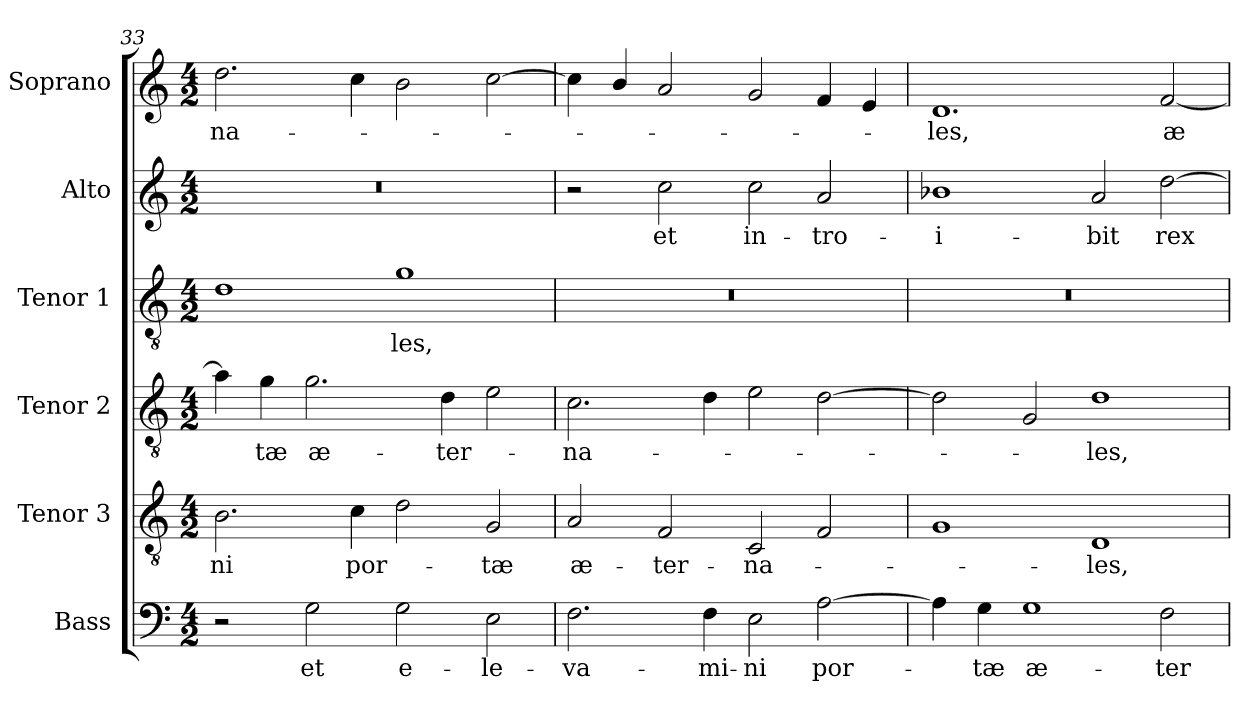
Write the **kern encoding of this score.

**kern	**text	**kern	**text	**kern	**text	**kern	**text	**kern	**text	**kern	**text
*part6	*part6	*part5	*part5	*part4	*part4	*part3	*part3	*part2	*part2	*part1	*part1
*staff6	*staff6	*staff5	*staff5	*staff4	*staff4	*staff3	*staff3	*staff2	*staff2	*staff1	*staff1
*I"Bass	*	*I"Tenor 3	*	*I"Tenor 2	*	*I"Tenor 1	*	*I"Alto	*	*I"Soprano	*
*I'B.	*	*I'T3.	*	*I'T2.	*	*I'T1.	*	*I'A.	*	*I'S.	*
*clefF4	*	*clefGv2	*	*clefGv2	*	*clefGv2	*	*clefG2	*	*clefG2	*
*	*	*ITrd7c12	*	*ITrd7c12	*	*ITrd7c12	*	*	*	*	*
*k[]	*	*k[]	*	*k[]	*	*k[]	*	*k[]	*	*k[]	*
*C:	*	*C:	*	*C:	*	*C:	*	*C:	*	*C:	*
*M4/2	*	*M4/2	*	*M4/2	*	*M4/2	*	*M4/2	*	*M4/2	*
=33	=33	=33	=33	=33	=33	=33	=33	=33	=33	=33	=33
!	!	!	!LO:LY:b:color=#000000	!	!	!	!	!LO:N:vis=1	!	!	!
!	!	!	!	!	!	!	!	!	!	!	!LO:LY:b:color=#000000
2r	.	2.BBi\	-ni	4Ai\]	.	1Di	.	0r	.	2.ddi\	-na-
!	!	!	!	!	!LO:LY:b:color=#000000	!	!	!	!	!	!
.	.	.	.	4Gi\	-tæ	.	.	.	.	.	.
!	!LO:LY:b:color=#000000	!	!	!	!	!	!	!	!	!	!
!	!	!	!	!	!LO:LY:b:color=#000000	!	!	!	!	!	!
2Gi\	et	.	.	2.Gi\	æ-	.	.	.	.	.	.
!	!	!	!LO:LY:b:color=#000000	!	!	!	!	!	!	!	!
.	.	4Ci\	por-	.	.	.	.	.	.	4cci\	.
!	!LO:LY:b:color=#000000	!	!	!	!	!	!	!	!	!	!
!	!	!	!	!	!	!	!LO:LY:b:color=#000000	!	!	!	!
2Gi\	e-	2Di\	.	.	.	1Gi	-les,	.	.	2bi\	.
!	!	!	!	!	!LO:LY:b:color=#000000	!	!	!	!	!	!
.	.	.	.	4Di\	-ter-	.	.	.	.	.	.
!	!LO:LY:b:color=#000000	!	!	!	!	!	!	!	!	!	!
!	!	!	!LO:LY:b:color=#000000	!	!	!	!	!	!	!	!
2Ei\	-le-	2GGi/	-tæ	2Ei\	.	.	.	.	.	[2cci\	.
!!LO:LB:g=z
=34	=34	=34	=34	=34	=34	=34	=34	=34	=34	=34	=34
!	!LO:LY:b:color=#000000	!	!	!	!	!	!	!	!	!	!
!	!	!	!LO:LY:b:color=#000000	!	!	!	!	!	!	!	!
!	!	!	!	!	!LO:LY:b:color=#000000	!LO:N:vis=1	!	!	!	!	!
2.Fi\	-va-	2AAi/	æ-	2.Ci\	-na-	0r	.	2r	.	4cci\]	.
.	.	.	.	.	.	.	.	.	.	4bi/	.
!	!	!	!LO:LY:b:color=#000000	!	!	!	!	!	!	!	!
!	!	!	!	!	!	!	!	!	!LO:LY:b:color=#000000	!	!
.	.	2FFi/	-ter-	.	.	.	.	2cci\	et	2ai/	.
!	!LO:LY:b:color=#000000	!	!	!	!	!	!	!	!	!	!
4Fi\	-mi-	.	.	4Di\	.	.	.	.	.	.	.
!	!LO:LY:b:color=#000000	!	!	!	!	!	!	!	!	!	!
!	!	!	!LO:LY:b:color=#000000	!	!	!	!	!	!	!	!
!	!	!	!	!	!	!	!	!	!LO:LY:b:color=#000000	!	!
2Ei\	-ni	2CCi/	-na-	2Ei\	.	.	.	2cci\	in-	2gi/	.
!	!LO:LY:b:color=#000000	!	!	!	!	!	!	!	!	!	!
!	!	!	!	!	!	!	!	!	!LO:LY:b:color=#000000	!	!
[2Ai\	por-	2FFi/	.	[2Di\	.	.	.	2ai/	-tro-	4fi/	.
.	.	.	.	.	.	.	.	.	.	4ei/	.
=35	=35	=35	=35	=35	=35	=35	=35	=35	=35	=35	=35
!	!	!	!	!	!	!LO:N:vis=1	!	!	!	!	!
!	!	!	!	!	!	!	!	!	!LO:LY:b:color=#000000	!	!
!	!	!	!	!	!	!	!	!	!	!	!LO:LY:b:color=#000000
4Ai\]	.	1GGi	.	2Di\]	.	0r	.	1b-Xi	-i-	1.di	-les,
!	!LO:LY:b:color=#000000	!	!	!	!	!	!	!	!	!	!
4Gi\	-tæ	.	.	.	.	.	.	.	.	.	.
!	!LO:LY:b:color=#000000	!	!	!	!	!	!	!	!	!	!
1Gi	æ-	.	.	2GGi/	.	.	.	.	.	.	.
!	!	!	!LO:LY:b:color=#000000	!	!	!	!	!	!	!	!
!	!	!	!	!	!LO:LY:b:color=#000000	!	!	!	!	!	!
!	!	!	!	!	!	!	!	!	!LO:LY:b:color=#000000	!	!
.	.	1DDi	-les,	1Di	-les,	.	.	2ai/	-bit	.	.
!	!LO:LY:b:color=#000000	!	!	!	!	!	!	!	!	!	!
!	!	!	!	!	!	!	!	!	!LO:LY:b:color=#000000	!	!
!	!	!	!	!	!	!	!	!	!	!	!LO:LY:b:color=#000000
2Fi\	-ter-	.	.	.	.	.	.	[2ddi\	rex	[2fi/	æ-
=	=	=	=	=	=	=	=	=	=	=	=
*-	*-	*-	*-	*-	*-	*-	*-	*-	*-	*-	*-
